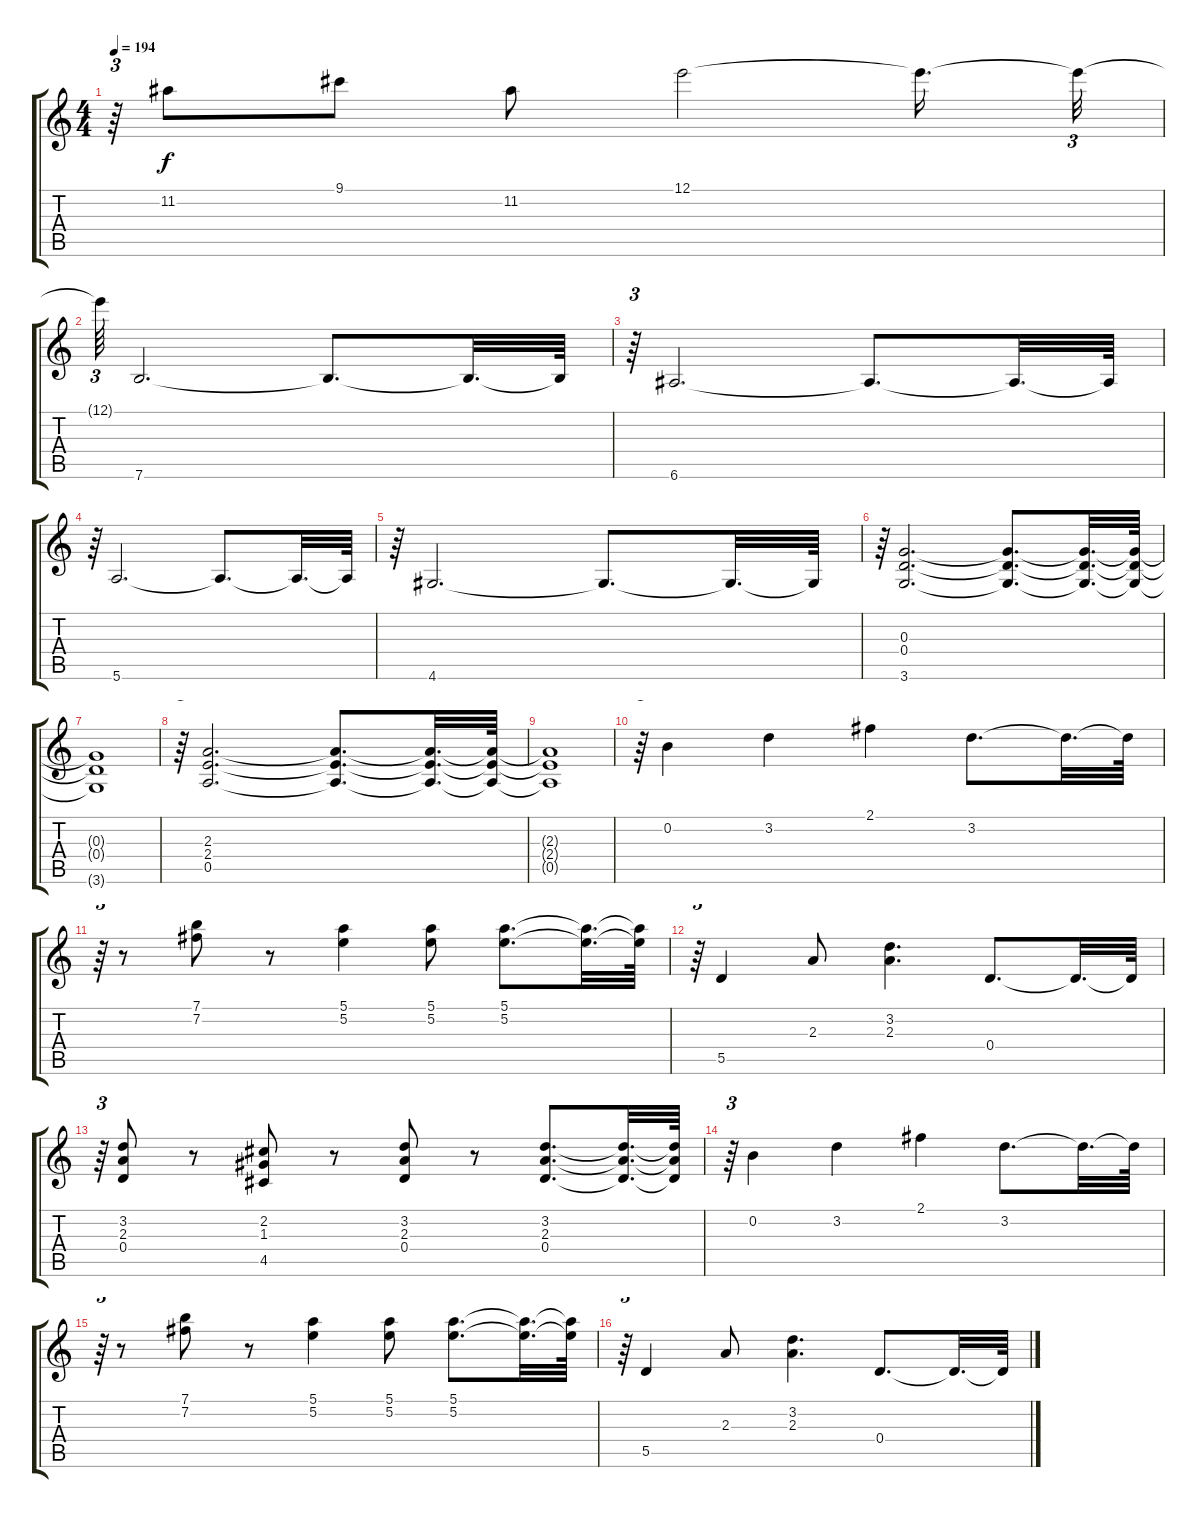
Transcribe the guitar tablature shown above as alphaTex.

\track "" {instrument distortionguitar}
\staff {score tabs}
\tuning (E4 B3 G3 D3 A2 E2) {hide}
\ts (4 4)
\tempo 194
\clef g2
\ks c
r.64{tu (3 2) dy f} 11.2.8 9.1.8 11.2.8 12.1.2 12.1{t}.16{d} 12.1{t}.32{tu (3 2)} |
12.1{t}.64{tu (3 2)} 7.6.2{d} 7.6{t}.8{d} 7.6{t}.32{d} 7.6{t}.64 |
r.64{tu (3 2)} 6.6.2{d} 6.6{t}.8{d} 6.6{t}.32{d} 6.6{t}.64 |
r.64{tu (3 2)} 5.6.2{d} 5.6{t}.8{d} 5.6{t}.32{d} 5.6{t}.64 |
r.64{tu (3 2)} 4.6.2{d} 4.6{t}.8{d} 4.6{t}.32{d} 4.6{t}.64 |
r.64{tu (3 2)} (0.3 0.4 3.6).2{d} (0.3{t} 0.4{t} 3.6{t}).8{d} (0.3{t} 0.4{t} 3.6{t}).32{d} (0.3{t} 0.4{t} 3.6{t}).64 |
(0.3{t} 0.4{t} 3.6{t}).1 |
r.64{tu (3 2)} (2.3 2.4 0.5).2{d} (2.3{t} 2.4{t} 0.5{t}).8{d} (2.3{t} 2.4{t} 0.5{t}).32{d} (2.3{t} 2.4{t} 0.5{t}).64 |
(2.3{t} 2.4{t} 0.5{t}).1 |
r.64{tu (3 2)} 0.2.4 3.2.4 2.1.4 3.2.8{d} 3.2{t}.32{d} 3.2{t}.64 |
r.64{tu (3 2)} r.8 (7.1 7.2).8 r.8 (5.1 5.2).4 (5.1 5.2).8 (5.1 5.2).8{d} (5.1{t} 5.2{t}).32{d} (5.1{t} 5.2{t}).64 |
r.64{tu (3 2)} 5.5.4 2.3.8 (3.2 2.3).4{d} 0.4.8{d} 0.4{t}.32{d} 0.4{t}.64 |
r.64{tu (3 2)} (3.2 2.3 0.4).8 r.8 (2.2 1.3 4.5).8 r.8 (3.2 2.3 0.4).8 r.8 (3.2 2.3 0.4).8{d} (3.2{t} 2.3{t} 0.4{t}).32{d} (3.2{t} 2.3{t} 0.4{t}).64 |
r.64{tu (3 2)} 0.2.4 3.2.4 2.1.4 3.2.8{d} 3.2{t}.32{d} 3.2{t}.64 |
r.64{tu (3 2)} r.8 (7.1 7.2).8 r.8 (5.1 5.2).4 (5.1 5.2).8 (5.1 5.2).8{d} (5.1{t} 5.2{t}).32{d} (5.1{t} 5.2{t}).64 |
r.64{tu (3 2)} 5.5.4 2.3.8 (3.2 2.3).4{d} 0.4.8{d} 0.4{t}.32{d} 0.4{t}.64
